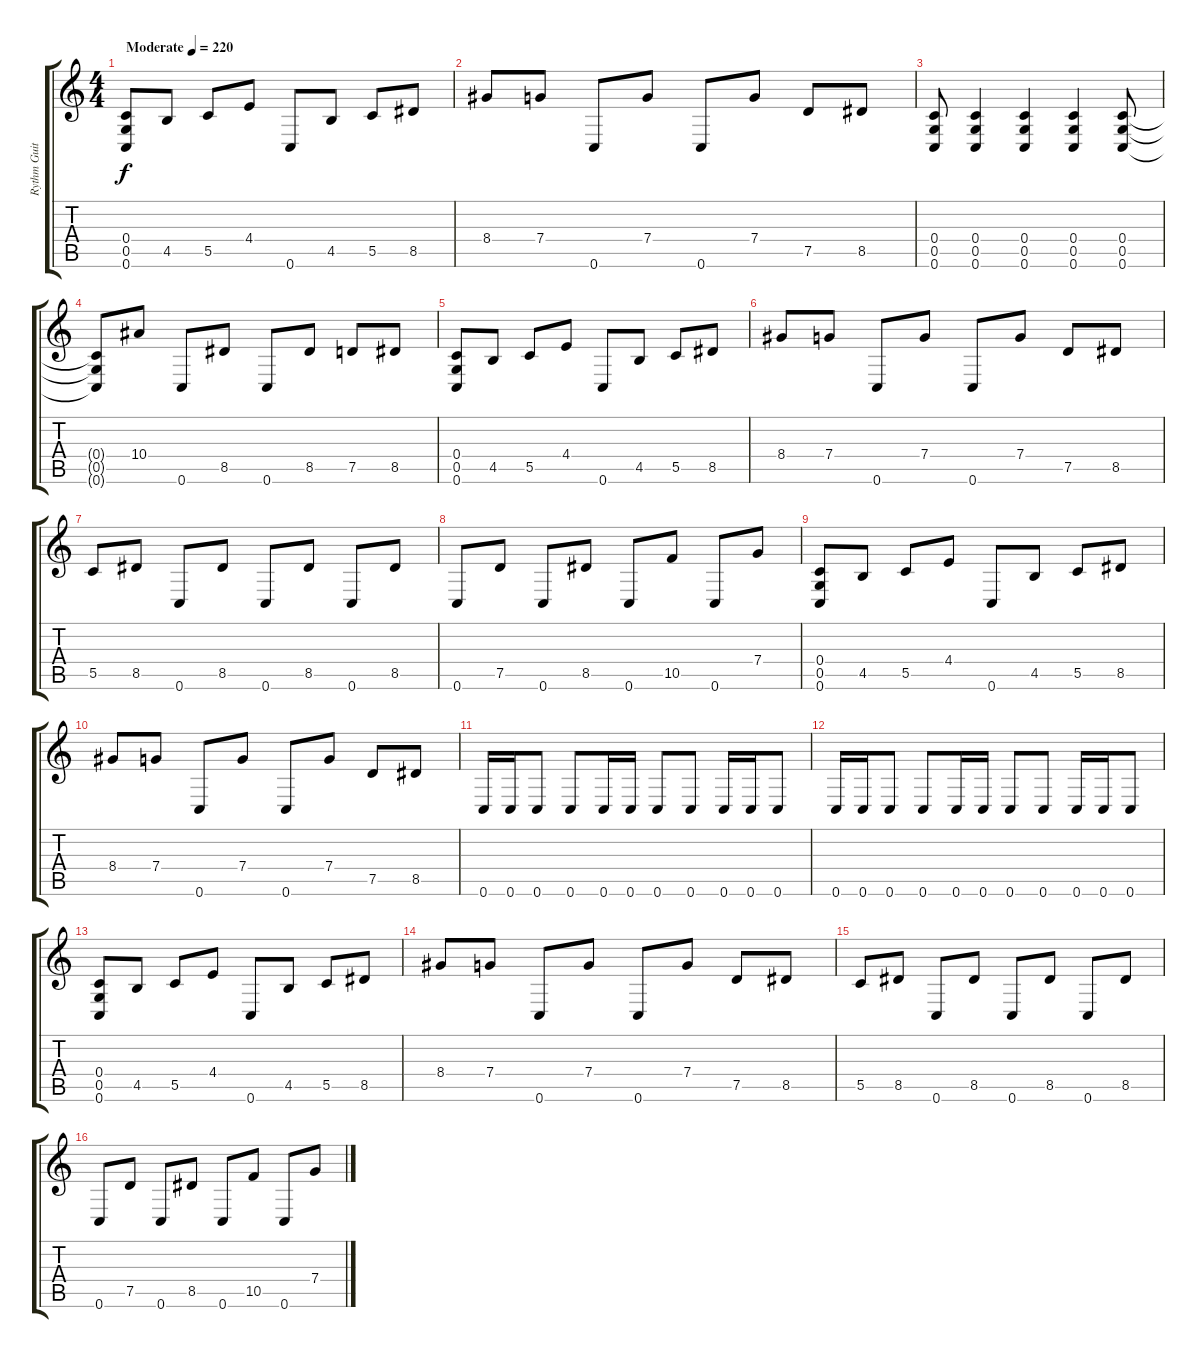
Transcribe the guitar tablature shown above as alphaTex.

\track ("Rythm Guitar #1" "Rythm Guit") {instrument distortionguitar}
\staff {score tabs}
\tuning (D4 A3 F3 C3 G2 C2) {hide}
\ts (4 4)
\tempo (220 "Moderate")
\clef g2
\ks c
(0.4 0.5 0.6).8{dy f instrument distortionguitar} 4.5.8 5.5.8 4.4.8 0.6.8 4.5.8 5.5.8 8.5.8 |
8.4.8 7.4.8 0.6.8 7.4.8 0.6.8 7.4.8 7.5.8 8.5.8 |
(0.4 0.5 0.6).8 (0.4 0.5 0.6).4 (0.4 0.5 0.6).4 (0.4 0.5 0.6).4 (0.4 0.5 0.6).8 |
(0.4{t} 0.5{t} 0.6{t}).8 10.4.8 0.6.8 8.5.8 0.6.8 8.5.8 7.5.8 8.5.8 |
(0.4 0.5 0.6).8 4.5.8 5.5.8 4.4.8 0.6.8 4.5.8 5.5.8 8.5.8 |
8.4.8 7.4.8 0.6.8 7.4.8 0.6.8 7.4.8 7.5.8 8.5.8 |
5.5.8 8.5.8 0.6.8 8.5.8 0.6.8 8.5.8 0.6.8 8.5.8 |
0.6.8 7.5.8 0.6.8 8.5.8 0.6.8 10.5.8 0.6.8 7.4.8 |
(0.4 0.5 0.6).8 4.5.8 5.5.8 4.4.8 0.6.8 4.5.8 5.5.8 8.5.8 |
8.4.8 7.4.8 0.6.8 7.4.8 0.6.8 7.4.8 7.5.8 8.5.8 |
0.6.16 0.6.16 0.6.8 0.6.8 0.6.16 0.6.16 0.6.8 0.6.8 0.6.16 0.6.16 0.6.8 |
0.6.16 0.6.16 0.6.8 0.6.8 0.6.16 0.6.16 0.6.8 0.6.8 0.6.16 0.6.16 0.6.8 |
(0.4 0.5 0.6).8 4.5.8 5.5.8 4.4.8 0.6.8 4.5.8 5.5.8 8.5.8 |
8.4.8 7.4.8 0.6.8 7.4.8 0.6.8 7.4.8 7.5.8 8.5.8 |
5.5.8 8.5.8 0.6.8 8.5.8 0.6.8 8.5.8 0.6.8 8.5.8 |
0.6.8 7.5.8 0.6.8 8.5.8 0.6.8 10.5.8 0.6.8 7.4.8
